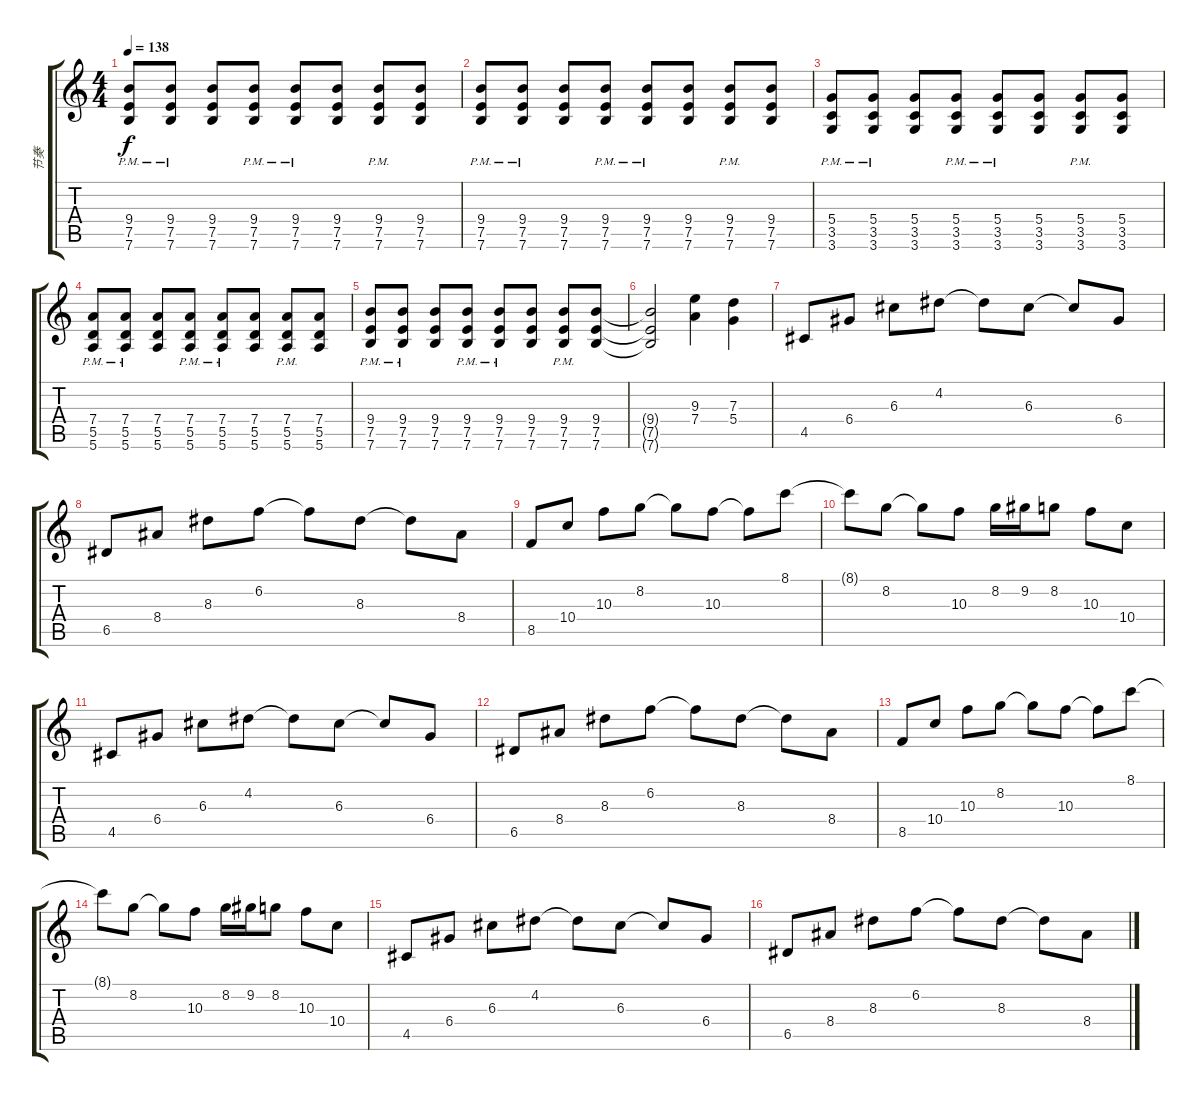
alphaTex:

\track ("节奏" "节奏") {instrument distortionguitar}
\staff {score tabs}
\tuning (E4 B3 G3 D3 A2 E2) {hide}
\ts (4 4)
\tempo 138
\clef g2
\ks c
(9.4{pm} 7.5{pm} 7.6).8{dy f} (9.4{pm} 7.5{pm} 7.6).8 (9.4 7.5 7.6).8 (9.4{pm} 7.5{pm} 7.6).8 (9.4{pm} 7.5{pm} 7.6).8 (9.4 7.5 7.6).8 (9.4{pm} 7.5{pm} 7.6).8 (9.4 7.5 7.6).8 |
(9.4{pm} 7.5{pm} 7.6).8 (9.4{pm} 7.5{pm} 7.6).8 (9.4 7.5 7.6).8 (9.4{pm} 7.5{pm} 7.6).8 (9.4{pm} 7.5{pm} 7.6).8 (9.4 7.5 7.6).8 (9.4{pm} 7.5{pm} 7.6).8 (9.4 7.5 7.6).8 |
(5.4{pm} 3.5{pm} 3.6).8 (5.4{pm} 3.5{pm} 3.6).8 (5.4 3.5 3.6).8 (5.4{pm} 3.5{pm} 3.6).8 (5.4{pm} 3.5{pm} 3.6).8 (5.4 3.5 3.6).8 (5.4{pm} 3.5{pm} 3.6).8 (5.4 3.5 3.6).8 |
(7.4{pm} 5.5{pm} 5.6).8 (7.4{pm} 5.5{pm} 5.6).8 (7.4 5.5 5.6).8 (7.4{pm} 5.5{pm} 5.6).8 (7.4{pm} 5.5{pm} 5.6).8 (7.4 5.5 5.6).8 (7.4{pm} 5.5{pm} 5.6).8 (7.4 5.5 5.6).8 |
(9.4{pm} 7.5{pm} 7.6).8 (9.4{pm} 7.5{pm} 7.6).8 (9.4 7.5 7.6).8 (9.4{pm} 7.5{pm} 7.6).8 (9.4{pm} 7.5{pm} 7.6).8 (9.4 7.5 7.6).8 (9.4{pm} 7.5{pm} 7.6).8 (9.4 7.5 7.6).8 |
(9.4{t} 7.5{t} 7.6{t}).2 (9.3 7.4).4 (7.3 5.4).4 |
4.5.8{volume 13 instrument acousticguitarsteel} 6.4.8 6.3.8 4.2.8 4.2{t}.8 6.3.8 6.3{t}.8 6.4.8 |
6.5.8 8.4.8 8.3.8 6.2.8 6.2{t}.8 8.3.8 8.3{t}.8 8.4.8 |
8.5.8 10.4.8 10.3.8 8.2.8 8.2{t}.8 10.3.8 10.3{t}.8 8.1.8 |
8.1{t}.8 8.2.8 8.2{t}.8 10.3.8 8.2.16 9.2.16 8.2.8 10.3.8 10.4.8 |
4.5.8 6.4.8 6.3.8 4.2.8 4.2{t}.8 6.3.8 6.3{t}.8 6.4.8 |
6.5.8 8.4.8 8.3.8 6.2.8 6.2{t}.8 8.3.8 8.3{t}.8 8.4.8 |
8.5.8 10.4.8 10.3.8 8.2.8 8.2{t}.8 10.3.8 10.3{t}.8 8.1.8 |
8.1{t}.8 8.2.8 8.2{t}.8 10.3.8 8.2.16 9.2.16 8.2.8 10.3.8 10.4.8 |
4.5.8 6.4.8 6.3.8 4.2.8 4.2{t}.8 6.3.8 6.3{t}.8 6.4.8 |
6.5.8 8.4.8 8.3.8 6.2.8 6.2{t}.8 8.3.8 8.3{t}.8 8.4.8
